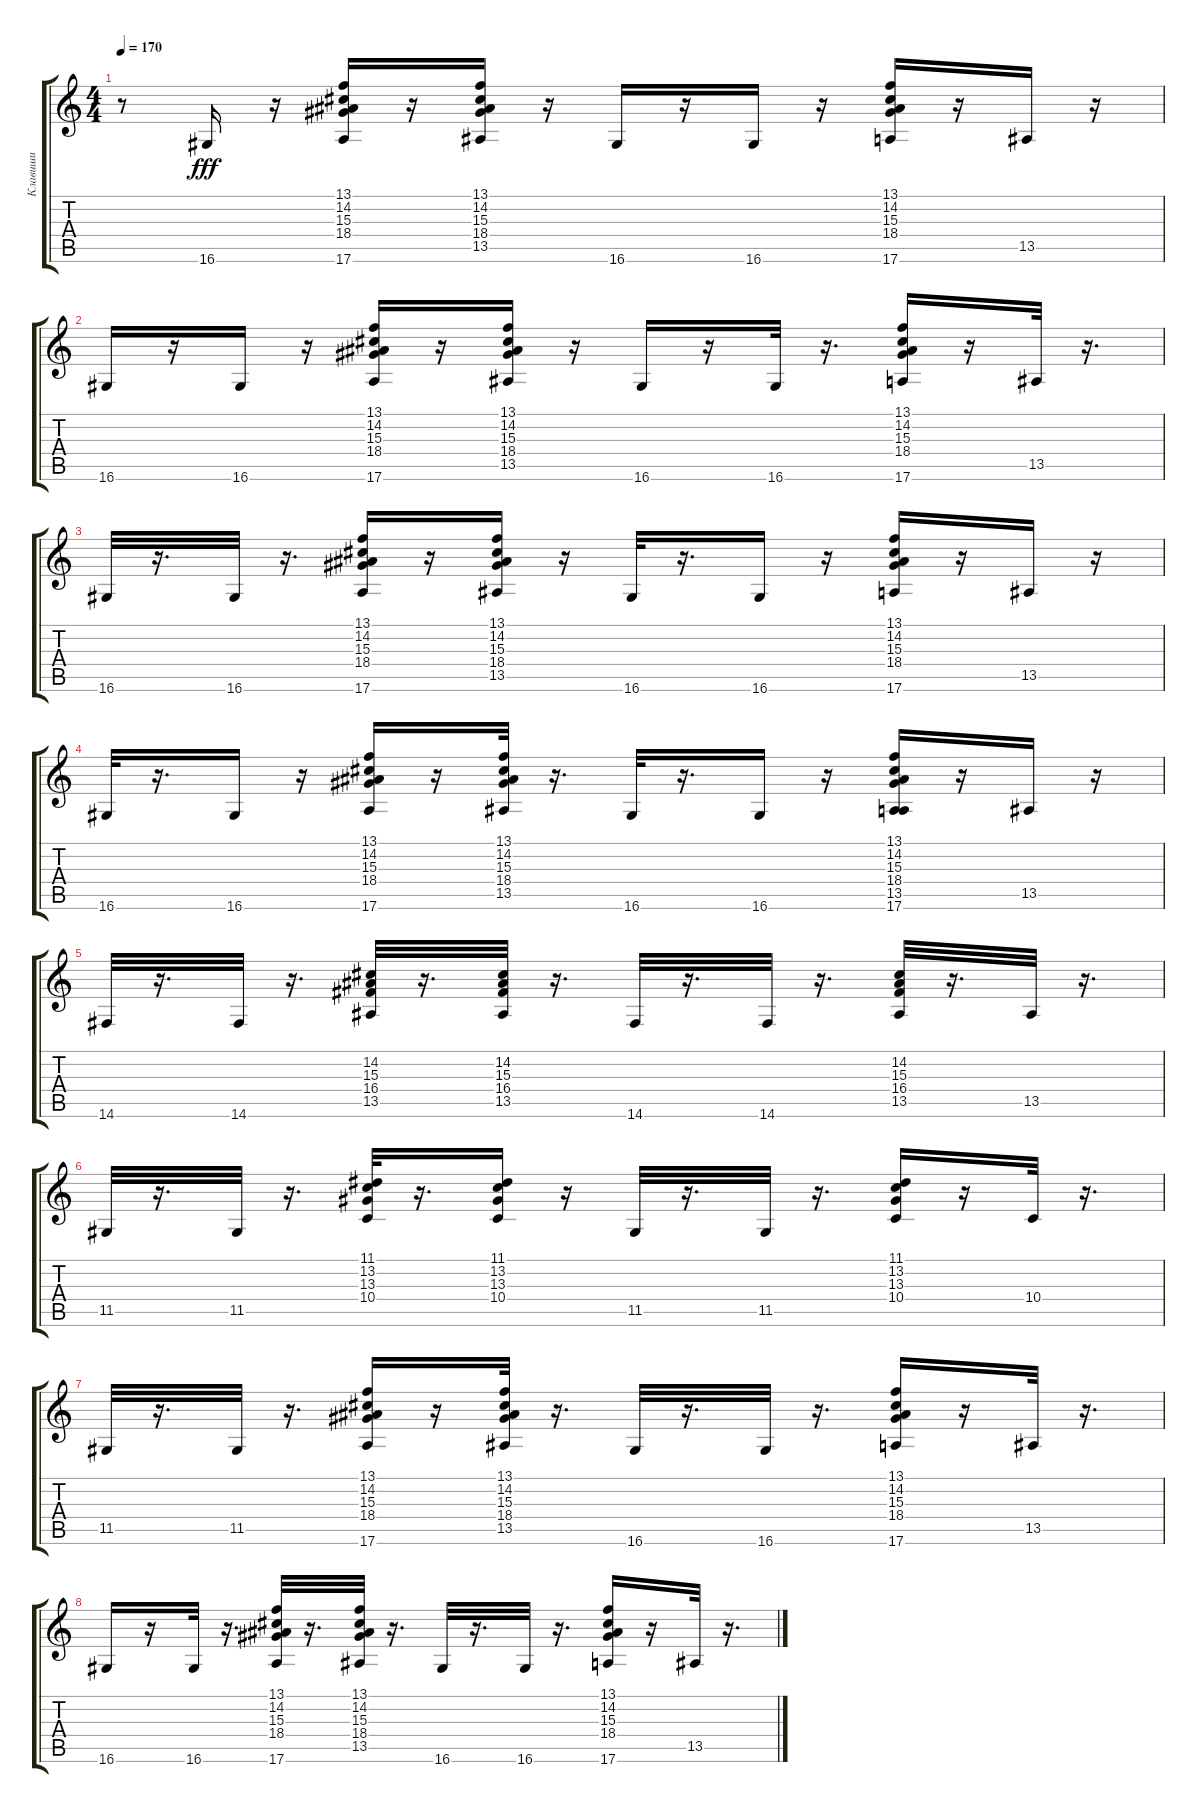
\track ("Клавиши" "Клавиши") {instrument vibraphone}
\staff {score tabs}
\tuning (E4 B3 G3 D3 A2 E2) {hide}
\ts (4 4)
\tempo 170
\clef g2
\ks c
r.8{dy fff} 16.6.16 r.16 (13.1 14.2 15.3 18.4 17.6).16 r.16 (13.1 14.2 15.3 18.4 13.5).16 r.16 16.6.16 r.16 16.6.16 r.16 (13.1 14.2 15.3 18.4 17.6).16 r.16 13.5.16 r.16 |
16.6.16 r.16 16.6.16 r.16 (13.1 14.2 15.3 18.4 17.6).16 r.16 (13.1 14.2 15.3 18.4 13.5).16 r.16 16.6.16 r.16 16.6.32 r.16{d} (13.1 14.2 15.3 18.4 17.6).16 r.16 13.5.32 r.16{d} |
16.6.32 r.16{d} 16.6.32 r.16{d} (13.1 14.2 15.3 18.4 17.6).16 r.16 (13.1 14.2 15.3 18.4 13.5).16 r.16 16.6.32 r.16{d} 16.6.16 r.16 (13.1 14.2 15.3 18.4 17.6).16 r.16 13.5.16 r.16 |
16.6.32 r.16{d} 16.6.16 r.16 (13.1 14.2 15.3 18.4 17.6).16 r.16 (13.1 14.2 15.3 18.4 13.5).32 r.16{d} 16.6.32 r.16{d} 16.6.16 r.16 (13.1 14.2 15.3 18.4 13.5 17.6).16 r.16 13.5.16 r.16 |
14.6.32 r.16{d} 14.6.32 r.16{d} (14.2 15.3 16.4 13.5).32 r.16{d} (14.2 15.3 16.4 13.5).32 r.16{d} 14.6.32 r.16{d} 14.6.32 r.16{d} (14.2 15.3 16.4 13.5).32 r.16{d} 13.5.32 r.16{d} |
11.5.32 r.16{d} 11.5.32 r.16{d} (11.1 13.2 13.3 10.4).32 r.16{d} (11.1 13.2 13.3 10.4).16 r.16 11.5.32 r.16{d} 11.5.32 r.16{d} (11.1 13.2 13.3 10.4).16 r.16 10.4.32 r.16{d} |
11.5.32 r.16{d} 11.5.32 r.16{d} (13.1 14.2 15.3 18.4 17.6).16 r.16 (13.1 14.2 15.3 18.4 13.5).32 r.16{d} 16.6.32 r.16{d} 16.6.32 r.16{d} (13.1 14.2 15.3 18.4 17.6).16 r.16 13.5.32 r.16{d} |
16.6.16 r.16 16.6.32 r.16{d} (13.1 14.2 15.3 18.4 17.6).32 r.16{d} (13.1 14.2 15.3 18.4 13.5).32 r.16{d} 16.6.32 r.16{d} 16.6.32 r.16{d} (13.1 14.2 15.3 18.4 17.6).16 r.16 13.5.32 r.16{d}
